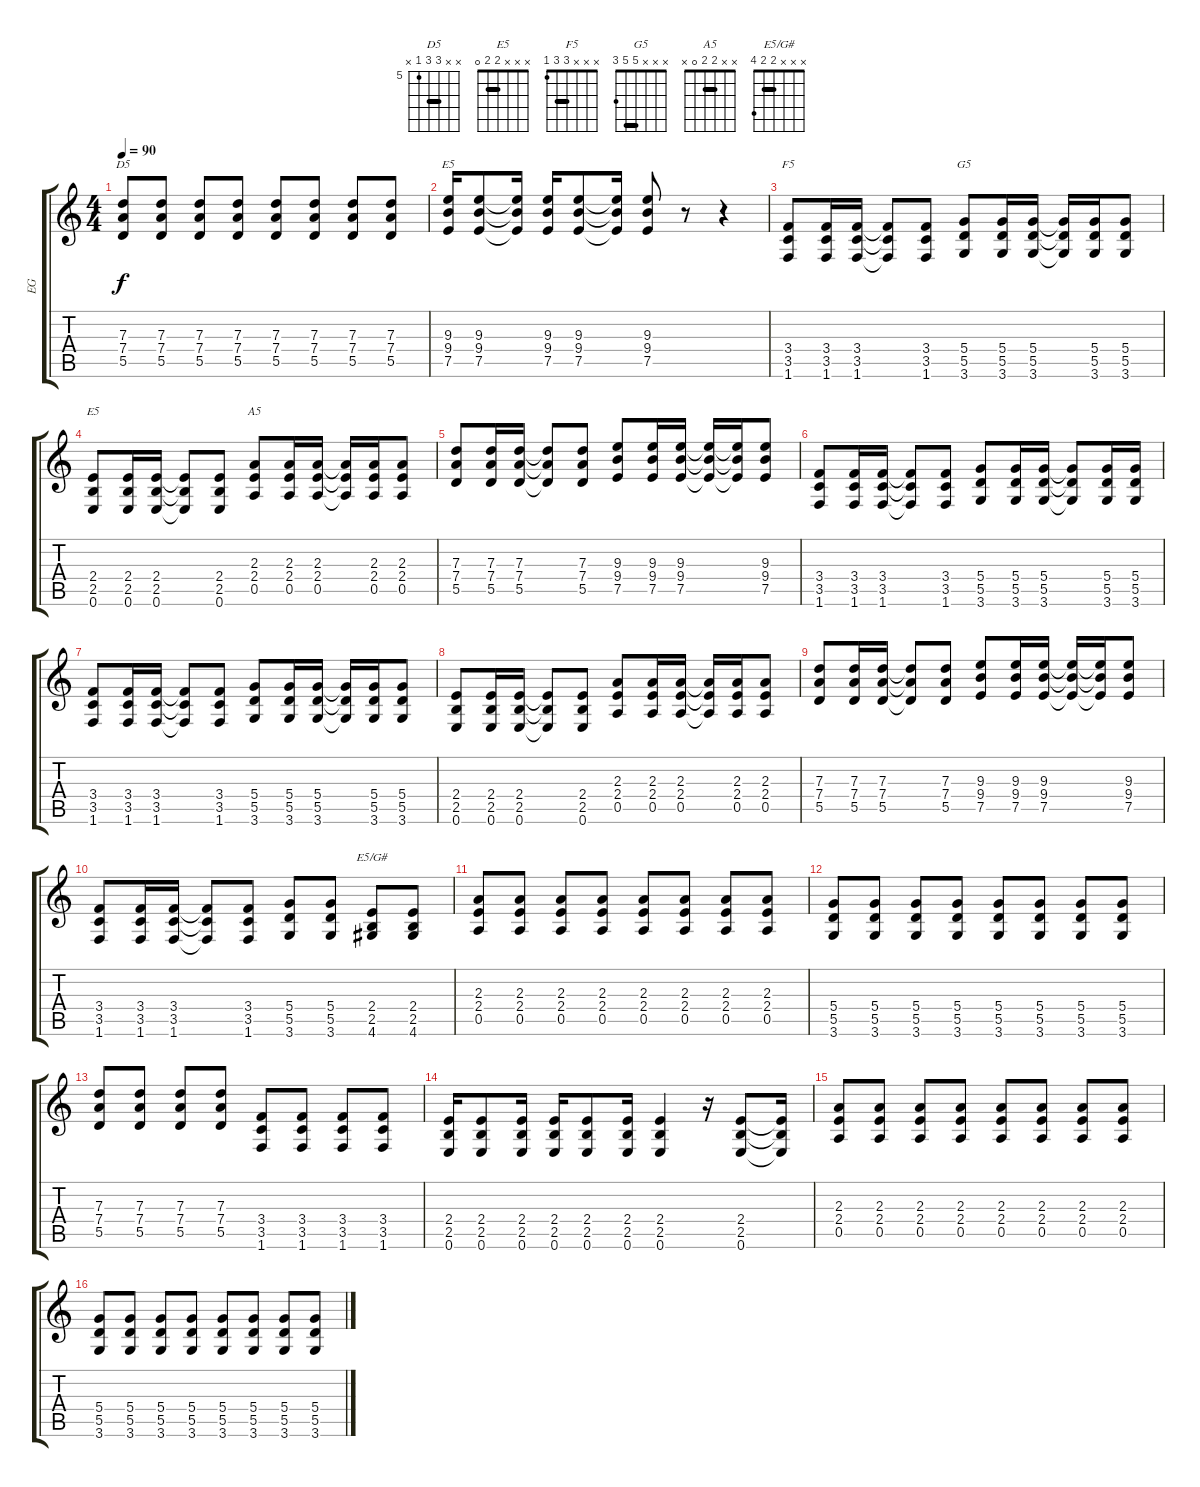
\track ("EG" "EG") {instrument overdrivenguitar}
\staff {score tabs}
\tuning (E4 B3 G3 D3 A2 E2) {hide}
\chord ("D5" x x 7 7 5 x) {firstfret 5 barre 7}
\chord ("E5" x x 9 9 7 x) {firstfret 7 barre 9}
\chord ("F5" x x x 3 3 1) {barre 3}
\chord ("G5" x x x 5 5 3) {barre 5}
\chord ("E5" x x x 2 2 0) {barre 2}
\chord ("A5" x x 2 2 0 x) {barre 2}
\chord ("E5/G#" x x x 2 2 4) {barre 2}
\ts (4 4)
\tempo 90
\clef g2
\ks c
(7.3 7.4 5.5).8{ch "D5" dy f} (7.3 7.4 5.5).8 (7.3 7.4 5.5).8 (7.3 7.4 5.5).8 (7.3 7.4 5.5).8 (7.3 7.4 5.5).8 (7.3 7.4 5.5).8 (7.3 7.4 5.5).8 |
(9.3 9.4 7.5).16{ch "E5"} (9.3 9.4 7.5).8 (9.3{t} 9.4{t} 7.5{t}).16 (9.3 9.4 7.5).16 (9.3 9.4 7.5).8 (9.3{t} 9.4{t} 7.5{t}).16 (9.3 9.4 7.5).8 r.8 r.4 |
\ks aminor
(3.4 3.5 1.6).8{ch "F5"} (3.4 3.5 1.6).16 (3.4 3.5 1.6).16 (3.4{t} 3.5{t} 1.6{t}).8 (3.4 3.5 1.6).8 (5.4 5.5 3.6).8{ch "G5"} (5.4 5.5 3.6).16 (5.4 5.5 3.6).16 (5.4{t} 5.5{t} 3.6{t}).16 (5.4 5.5 3.6).16 (5.4 5.5 3.6).8 |
(2.4 2.5 0.6).8{ch "E5"} (2.4 2.5 0.6).16 (2.4 2.5 0.6).16 (2.4{t} 2.5{t} 0.6{t}).8 (2.4 2.5 0.6).8 (2.3 2.4 0.5).8{ch "A5"} (2.3 2.4 0.5).16 (2.3 2.4 0.5).16 (2.3{t} 2.4{t} 0.5{t}).16 (2.3 2.4 0.5).16 (2.3 2.4 0.5).8 |
(7.3 7.4 5.5).8 (7.3 7.4 5.5).16 (7.3 7.4 5.5).16 (7.3{t} 7.4{t} 5.5{t}).8 (7.3 7.4 5.5).8 (9.3 9.4 7.5).8 (9.3 9.4 7.5).16 (9.3 9.4 7.5).16 (9.3{t} 9.4{t} 7.5{t}).16 (9.3{t} 9.4{t} 7.5{t}).16 (9.3 9.4 7.5).8 |
\ks c
(3.4 3.5 1.6).8 (3.4 3.5 1.6).16 (3.4 3.5 1.6).16 (3.4{t} 3.5{t} 1.6{t}).8 (3.4 3.5 1.6).8 (5.4 5.5 3.6).8 (5.4 5.5 3.6).16 (5.4 5.5 3.6).16 (5.4{t} 5.5{t} 3.6{t}).8 (5.4 5.5 3.6).16 (5.4 5.5 3.6).16 |
\ks aminor
(3.4 3.5 1.6).8 (3.4 3.5 1.6).16 (3.4 3.5 1.6).16 (3.4{t} 3.5{t} 1.6{t}).8 (3.4 3.5 1.6).8 (5.4 5.5 3.6).8 (5.4 5.5 3.6).16 (5.4 5.5 3.6).16 (5.4{t} 5.5{t} 3.6{t}).16 (5.4 5.5 3.6).16 (5.4 5.5 3.6).8 |
(2.4 2.5 0.6).8 (2.4 2.5 0.6).16 (2.4 2.5 0.6).16 (2.4{t} 2.5{t} 0.6{t}).8 (2.4 2.5 0.6).8 (2.3 2.4 0.5).8 (2.3 2.4 0.5).16 (2.3 2.4 0.5).16 (2.3{t} 2.4{t} 0.5{t}).16 (2.3 2.4 0.5).16 (2.3 2.4 0.5).8 |
(7.3 7.4 5.5).8 (7.3 7.4 5.5).16 (7.3 7.4 5.5).16 (7.3{t} 7.4{t} 5.5{t}).8 (7.3 7.4 5.5).8 (9.3 9.4 7.5).8 (9.3 9.4 7.5).16 (9.3 9.4 7.5).16 (9.3{t} 9.4{t} 7.5{t}).16 (9.3{t} 9.4{t} 7.5{t}).16 (9.3 9.4 7.5).8 |
\ks c
(3.4 3.5 1.6).8 (3.4 3.5 1.6).16 (3.4 3.5 1.6).16 (3.4{t} 3.5{t} 1.6{t}).8 (3.4 3.5 1.6).8 (5.4 5.5 3.6).8 (5.4 5.5 3.6).8 (2.4 2.5 4.6).8{ch "E5/G#"} (2.4 2.5 4.6).8 |
(2.3 2.4 0.5).8 (2.3 2.4 0.5).8 (2.3 2.4 0.5).8 (2.3 2.4 0.5).8 (2.3 2.4 0.5).8 (2.3 2.4 0.5).8 (2.3 2.4 0.5).8 (2.3 2.4 0.5).8 |
(5.4 5.5 3.6).8 (5.4 5.5 3.6).8 (5.4 5.5 3.6).8 (5.4 5.5 3.6).8 (5.4 5.5 3.6).8 (5.4 5.5 3.6).8 (5.4 5.5 3.6).8 (5.4 5.5 3.6).8 |
(7.3 7.4 5.5).8 (7.3 7.4 5.5).8 (7.3 7.4 5.5).8 (7.3 7.4 5.5).8 (3.4 3.5 1.6).8 (3.4 3.5 1.6).8 (3.4 3.5 1.6).8 (3.4 3.5 1.6).8 |
(2.4 2.5 0.6).16 (2.4 2.5 0.6).8 (2.4 2.5 0.6).16 (2.4 2.5 0.6).16 (2.4 2.5 0.6).8 (2.4 2.5 0.6).16 (2.4 2.5 0.6).4 r.16 (2.4 2.5 0.6).8 (2.4{t} 2.5{t} 0.6{t}).16 |
(2.3 2.4 0.5).8 (2.3 2.4 0.5).8 (2.3 2.4 0.5).8 (2.3 2.4 0.5).8 (2.3 2.4 0.5).8 (2.3 2.4 0.5).8 (2.3 2.4 0.5).8 (2.3 2.4 0.5).8 |
(5.4 5.5 3.6).8 (5.4 5.5 3.6).8 (5.4 5.5 3.6).8 (5.4 5.5 3.6).8 (5.4 5.5 3.6).8 (5.4 5.5 3.6).8 (5.4 5.5 3.6).8 (5.4 5.5 3.6).8
